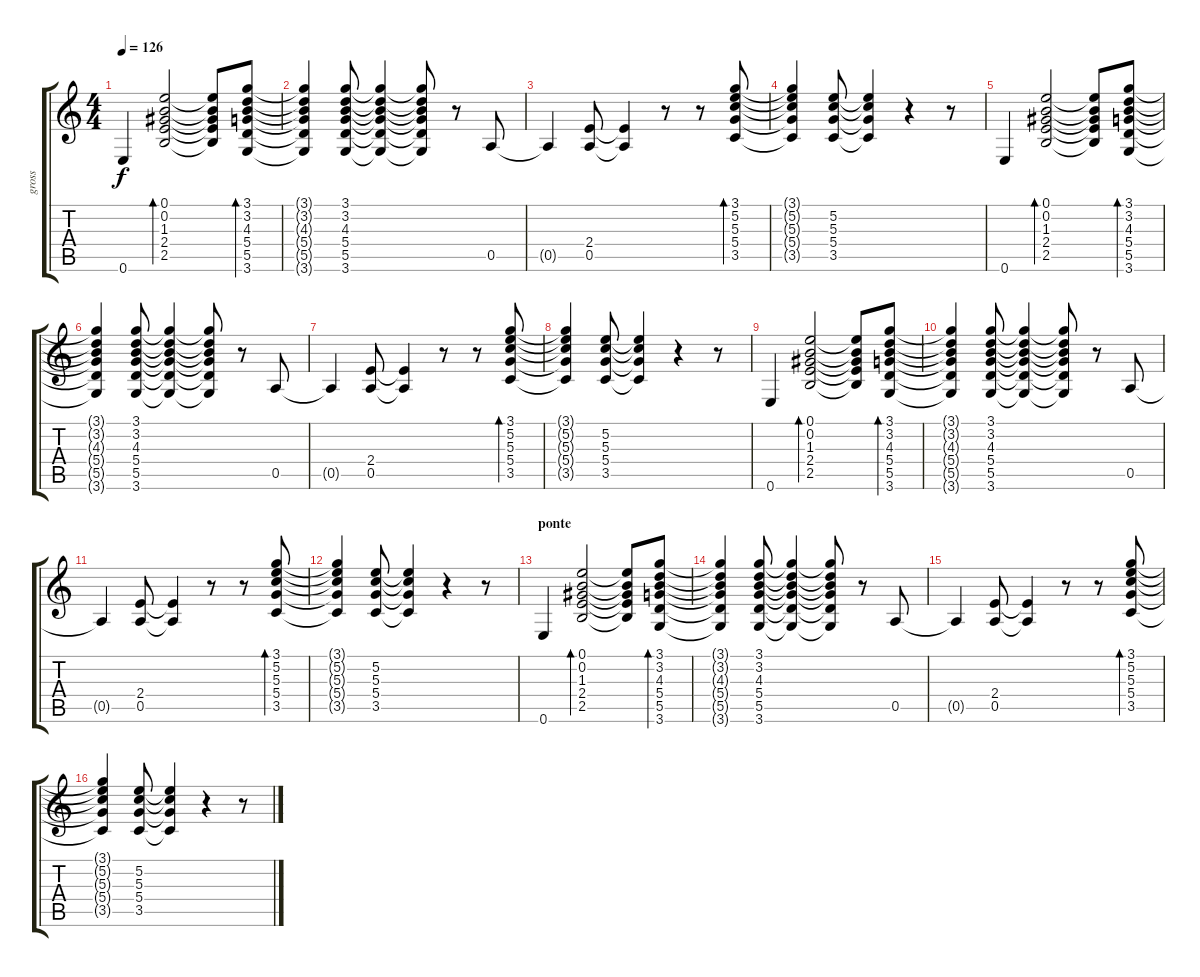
\track ("gross" "gross") {instrument acousticguitarsteel}
\staff {score tabs}
\tuning (E4 B3 G3 D3 A2 E2) {hide}
\ts (4 4)
\tempo 126
\clef g2
\ks c
0.6.4{dy f} (0.1 0.2 1.3 2.4 2.5).2{bd 60} (0.1{t} 0.2{t} 1.3{t} 2.4{t} 2.5{t}).8 (3.1 3.2 4.3 5.4 5.5 3.6).8{bd 60} |
(3.1{t} 3.2{t} 4.3{t} 5.4{t} 5.5{t} 3.6{t}).4 (3.1 3.2 4.3 5.4 5.5 3.6).8 (3.1{t} 3.2{t} 4.3{t} 5.4{t} 5.5{t} 3.6{t}).4 (3.1{t} 3.2{t} 4.3{t} 5.4{t} 5.5{t} 3.6{t}).8 r.8 0.5.8 |
0.5{t}.4 (2.4 0.5).8 (2.4{t} 0.5{t}).4 r.8 r.8 (3.1 5.2 5.3 5.4 3.5).8{bd 60} |
(3.1{t} 5.2{t} 5.3{t} 5.4{t} 3.5{t}).4 (5.2 5.3 5.4 3.5).8 (5.2{t} 5.3{t} 5.4{t} 3.5{t}).4 r.4 r.8 |
\section ("" "")
0.6.4 (0.1 0.2 1.3 2.4 2.5).2{bd 60} (0.1{t} 0.2{t} 1.3{t} 2.4{t} 2.5{t}).8 (3.1 3.2 4.3 5.4 5.5 3.6).8{bd 60} |
(3.1{t} 3.2{t} 4.3{t} 5.4{t} 5.5{t} 3.6{t}).4 (3.1 3.2 4.3 5.4 5.5 3.6).8 (3.1{t} 3.2{t} 4.3{t} 5.4{t} 5.5{t} 3.6{t}).4 (3.1{t} 3.2{t} 4.3{t} 5.4{t} 5.5{t} 3.6{t}).8 r.8 0.5.8 |
0.5{t}.4 (2.4 0.5).8 (2.4{t} 0.5{t}).4 r.8 r.8 (3.1 5.2 5.3 5.4 3.5).8{bd 60} |
(3.1{t} 5.2{t} 5.3{t} 5.4{t} 3.5{t}).4 (5.2 5.3 5.4 3.5).8 (5.2{t} 5.3{t} 5.4{t} 3.5{t}).4 r.4 r.8 |
0.6.4 (0.1 0.2 1.3 2.4 2.5).2{bd 60} (0.1{t} 0.2{t} 1.3{t} 2.4{t} 2.5{t}).8 (3.1 3.2 4.3 5.4 5.5 3.6).8{bd 60} |
(3.1{t} 3.2{t} 4.3{t} 5.4{t} 5.5{t} 3.6{t}).4 (3.1 3.2 4.3 5.4 5.5 3.6).8 (3.1{t} 3.2{t} 4.3{t} 5.4{t} 5.5{t} 3.6{t}).4 (3.1{t} 3.2{t} 4.3{t} 5.4{t} 5.5{t} 3.6{t}).8 r.8 0.5.8 |
0.5{t}.4 (2.4 0.5).8 (2.4{t} 0.5{t}).4 r.8 r.8 (3.1 5.2 5.3 5.4 3.5).8{bd 60} |
(3.1{t} 5.2{t} 5.3{t} 5.4{t} 3.5{t}).4 (5.2 5.3 5.4 3.5).8 (5.2{t} 5.3{t} 5.4{t} 3.5{t}).4 r.4 r.8 |
\section ("" "ponte")
0.6.4 (0.1 0.2 1.3 2.4 2.5).2{bd 60} (0.1{t} 0.2{t} 1.3{t} 2.4{t} 2.5{t}).8 (3.1 3.2 4.3 5.4 5.5 3.6).8{bd 60} |
(3.1{t} 3.2{t} 4.3{t} 5.4{t} 5.5{t} 3.6{t}).4 (3.1 3.2 4.3 5.4 5.5 3.6).8 (3.1{t} 3.2{t} 4.3{t} 5.4{t} 5.5{t} 3.6{t}).4 (3.1{t} 3.2{t} 4.3{t} 5.4{t} 5.5{t} 3.6{t}).8 r.8 0.5.8 |
0.5{t}.4 (2.4 0.5).8 (2.4{t} 0.5{t}).4 r.8 r.8 (3.1 5.2 5.3 5.4 3.5).8{bd 60} |
(3.1{t} 5.2{t} 5.3{t} 5.4{t} 3.5{t}).4 (5.2 5.3 5.4 3.5).8 (5.2{t} 5.3{t} 5.4{t} 3.5{t}).4 r.4 r.8
